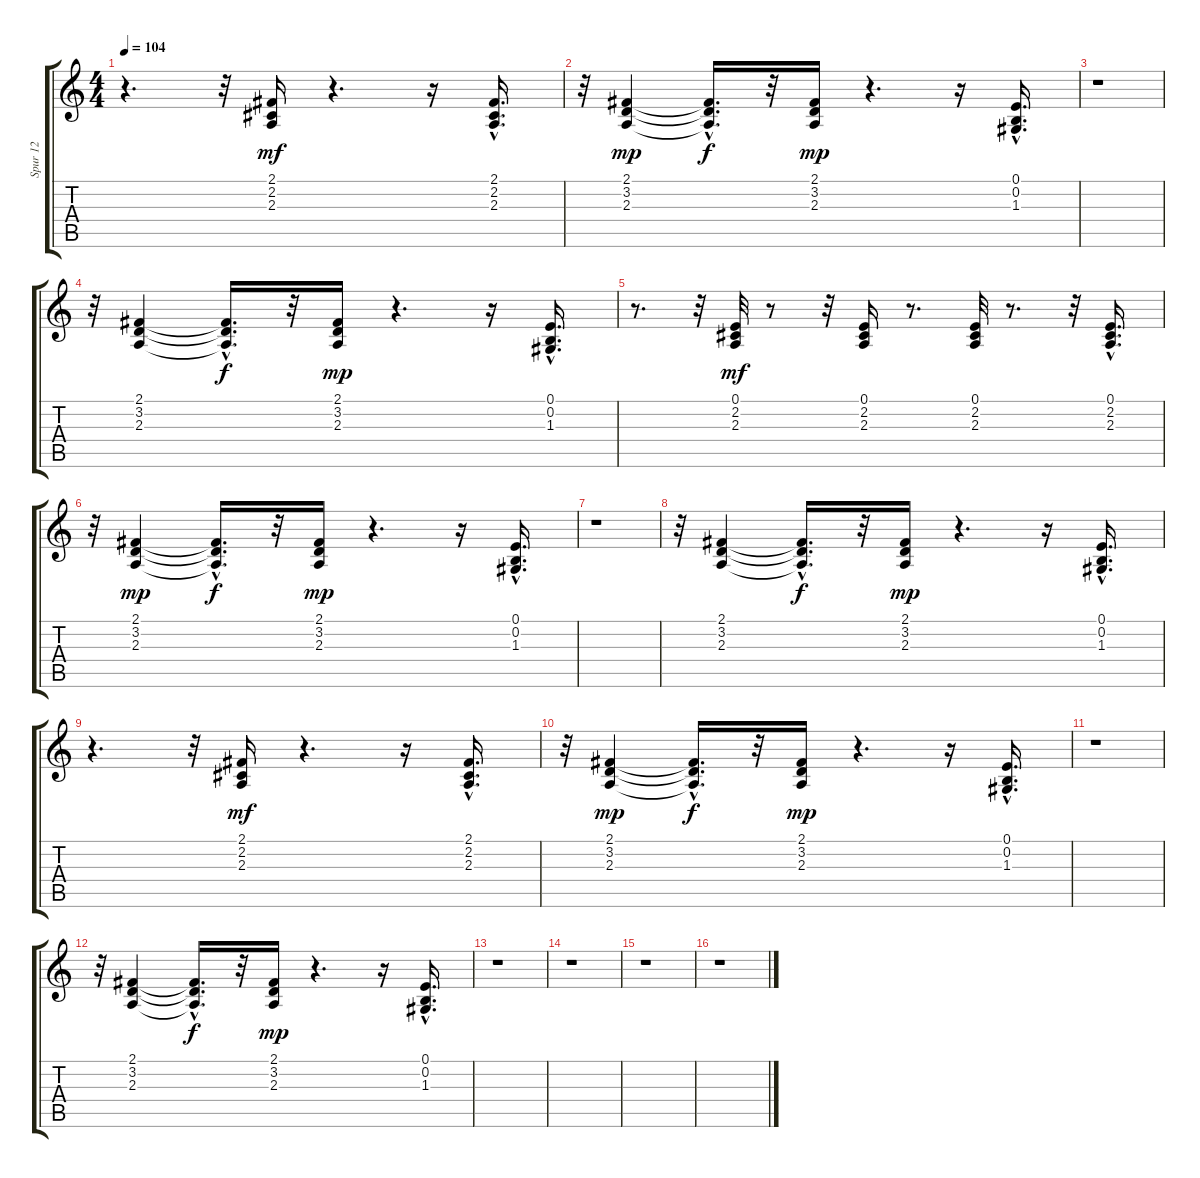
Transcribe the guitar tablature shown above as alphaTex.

\track ("Spur 12" "Spur 12") {instrument electricpiano1}
\staff {score tabs}
\tuning (E4 B3 G3 D3 A2 E2) {hide}
\ts (4 4)
\tempo 104
\clef g2
\ks c
r.4{d dy mp} r.32 (2.1 2.2 2.3).16{dy mf} r.4{d} r.16 (2.1{hac} 2.2{hac} 2.3).16{d} |
r.32 (2.1 3.2 2.3).4{dy mp} (2.1{hac t} 3.2{hac t} 2.3{hac t}).16{d dy f} r.32 (2.1 3.2 2.3).16{dy mp} r.4{d} r.16 (0.1{hac} 0.2{hac} 1.3).16{d} |
r.1 |
r.32 (2.1 3.2 2.3).4 (2.1{hac t} 3.2{hac t} 2.3{hac t}).16{d dy f} r.32 (2.1 3.2 2.3).16{dy mp} r.4{d} r.16 (0.1{hac} 0.2{hac} 1.3).16{d} |
r.8{d} r.32 (0.1 2.2 2.3).32{dy mf} r.8 r.32 (0.1 2.2 2.3).16 r.8{d} (0.1 2.2 2.3).32 r.8{d} r.32 (0.1{hac} 2.2{hac} 2.3).16{d} |
r.32 (2.1 3.2 2.3).4{dy mp} (2.1{hac t} 3.2{hac t} 2.3{hac t}).16{d dy f} r.32 (2.1 3.2 2.3).16{dy mp} r.4{d} r.16 (0.1{hac} 0.2{hac} 1.3).16{d} |
r.1 |
r.32 (2.1 3.2 2.3).4 (2.1{hac t} 3.2{hac t} 2.3{hac t}).16{d dy f} r.32 (2.1 3.2 2.3).16{dy mp} r.4{d} r.16 (0.1{hac} 0.2{hac} 1.3).16{d} |
r.4{d} r.32 (2.1 2.2 2.3).16{dy mf} r.4{d} r.16 (2.1{hac} 2.2{hac} 2.3).16{d} |
r.32 (2.1 3.2 2.3).4{dy mp} (2.1{hac t} 3.2{hac t} 2.3{hac t}).16{d dy f} r.32 (2.1 3.2 2.3).16{dy mp} r.4{d} r.16 (0.1{hac} 0.2{hac} 1.3).16{d} |
r.1 |
r.32 (2.1 3.2 2.3).4 (2.1{hac t} 3.2{hac t} 2.3{hac t}).16{d dy f} r.32 (2.1 3.2 2.3).16{dy mp} r.4{d} r.16 (0.1{hac} 0.2{hac} 1.3).16{d} |
r.1 |
r.1 |
r.1 |
r.1
